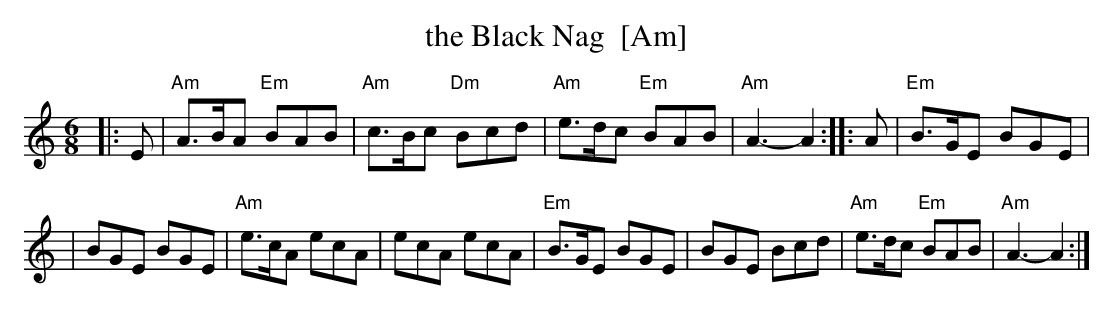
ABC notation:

X:1
T: the Black Nag  [Am]
M: 6/8
L: 1/8
K: Am
|: E \
| "Am"A>BA "Em"BAB | "Am"c>Bc "Dm"Bcd | "Am"e>dc "Em"BAB | "Am"A3- A2 :: A | "Em"B>GE BGE |
| BGE BGE | "Am"e>cA ecA | ecA ecA | "Em"B>GE BGE | BGE Bcd | "Am"e>dc "Em"BAB | "Am"A3- A2 :|
